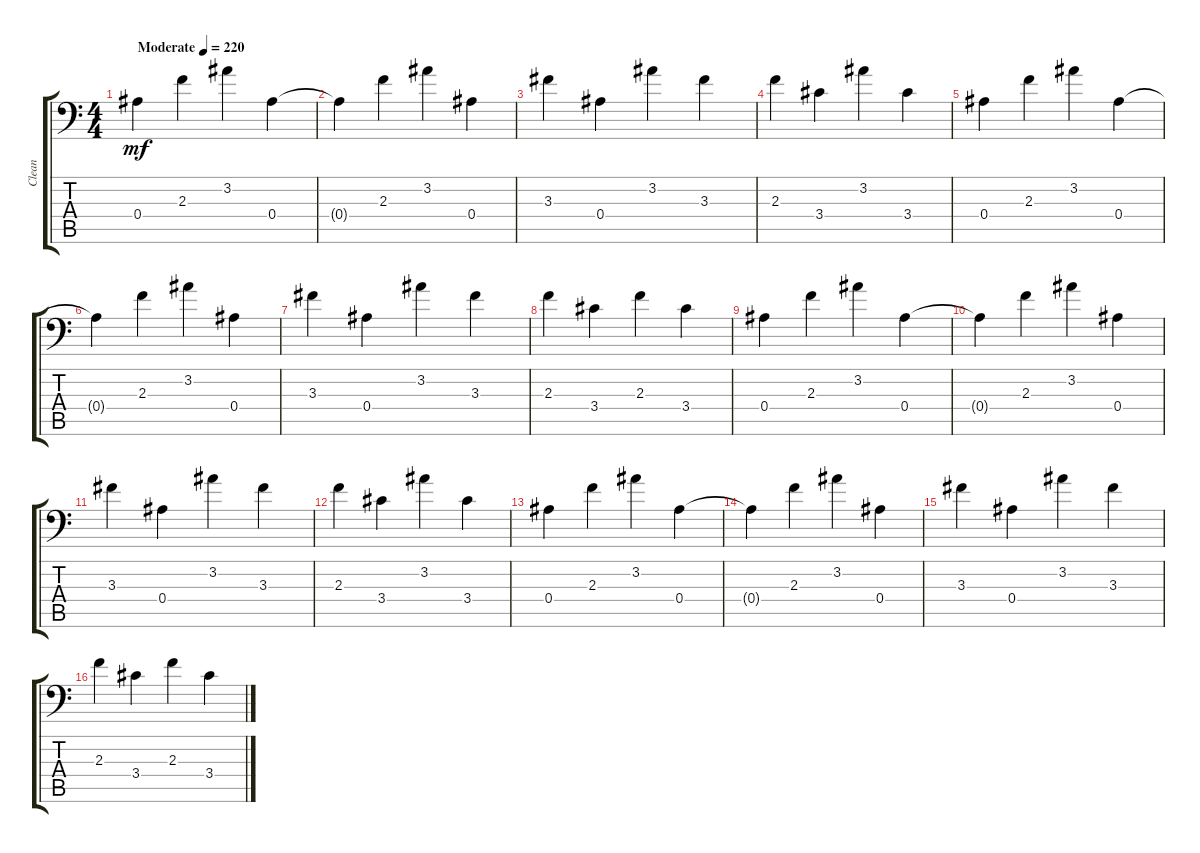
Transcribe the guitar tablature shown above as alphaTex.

\track ("Clean" "Clean") {instrument overdrivenguitar}
\staff {score tabs}
\tuning (C4 G3 Eb3 Bb2 F2 Bb1) {hide}
\ts (4 4)
\tempo (220 "Moderate")
\clef f4
\ks c
0.4.4{dy mf instrument overdrivenguitar} 2.3.4 3.2.4 0.4.4 |
0.4{t}.4 2.3.4 3.2.4 0.4.4 |
3.3.4 0.4.4 3.2.4 3.3.4 |
2.3.4 3.4.4 3.2.4 3.4.4 |
0.4.4 2.3.4 3.2.4 0.4.4 |
0.4{t}.4 2.3.4 3.2.4 0.4.4 |
3.3.4 0.4.4 3.2.4 3.3.4 |
2.3.4 3.4.4 2.3.4 3.4.4 |
0.4.4 2.3.4 3.2.4 0.4.4 |
0.4{t}.4 2.3.4 3.2.4 0.4.4 |
3.3.4 0.4.4 3.2.4 3.3.4 |
2.3.4 3.4.4 3.2.4 3.4.4 |
0.4.4 2.3.4 3.2.4 0.4.4 |
0.4{t}.4 2.3.4 3.2.4 0.4.4 |
3.3.4 0.4.4 3.2.4 3.3.4 |
2.3.4 3.4.4 2.3.4 3.4.4
